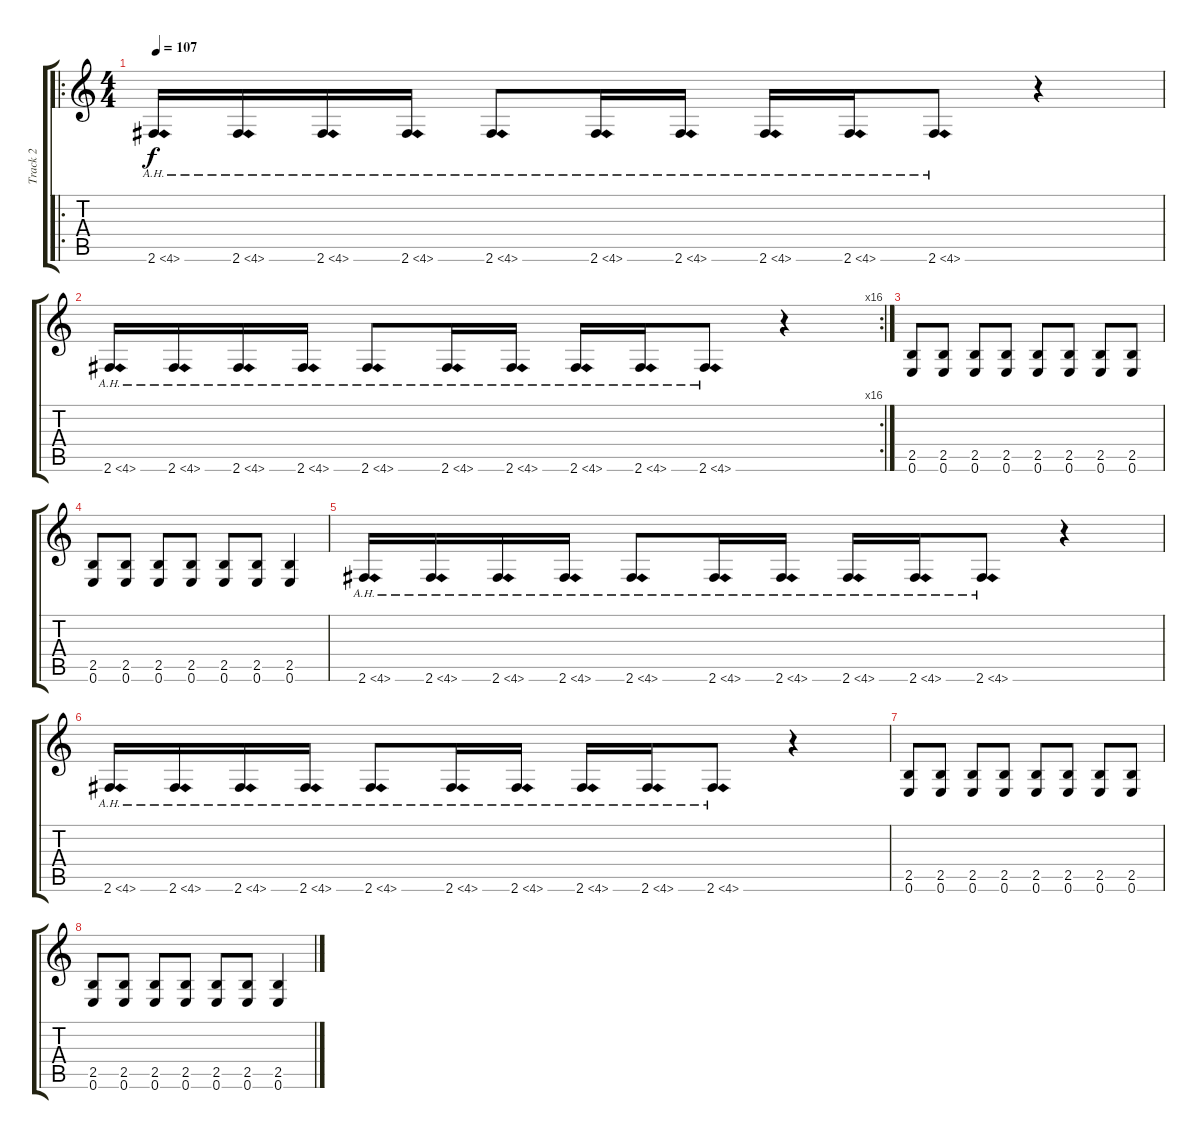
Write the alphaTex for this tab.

\track ("Track 2" "Track 2") {instrument distortionguitar}
\staff {score tabs}
\tuning (E4 B3 G3 D3 A2 E2) {hide}
\ro
\ts (4 4)
\tempo 107
\clef g2
\ks c
2.6{ah 2}.16{dy f instrument distortionguitar} 2.6{ah 2}.16 2.6{ah 2}.16 2.6{ah 2}.16 2.6{ah 2}.8 2.6{ah 2}.16 2.6{ah 2}.16 2.6{ah 2}.16 2.6{ah 2}.16 2.6{ah 2}.8 r.4 |
\rc 16
2.6{ah 2}.16 2.6{ah 2}.16 2.6{ah 2}.16 2.6{ah 2}.16 2.6{ah 2}.8 2.6{ah 2}.16 2.6{ah 2}.16 2.6{ah 2}.16 2.6{ah 2}.16 2.6{ah 2}.8 r.4 |
(2.5 0.6).8 (2.5 0.6).8{instrument electricguitarmuted} (2.5 0.6).8 (2.5 0.6).8{instrument distortionguitar} (2.5 0.6).8 (2.5 0.6).8{instrument electricguitarmuted} (2.5 0.6).8 (2.5 0.6).8{instrument electricguitarmuted} |
(2.5 0.6).8 (2.5 0.6).8{instrument electricguitarmuted} (2.5 0.6).8 (2.5 0.6).8 (2.5 0.6).8{instrument distortionguitar} (2.5 0.6).8 (2.5 0.6).4 |
2.6{ah 2}.16 2.6{ah 2}.16 2.6{ah 2}.16 2.6{ah 2}.16 2.6{ah 2}.8 2.6{ah 2}.16 2.6{ah 2}.16 2.6{ah 2}.16 2.6{ah 2}.16 2.6{ah 2}.8 r.4 |
2.6{ah 2}.16 2.6{ah 2}.16 2.6{ah 2}.16 2.6{ah 2}.16 2.6{ah 2}.8 2.6{ah 2}.16 2.6{ah 2}.16 2.6{ah 2}.16 2.6{ah 2}.16 2.6{ah 2}.8 r.4 |
(2.5 0.6).8 (2.5 0.6).8{instrument electricguitarmuted} (2.5 0.6).8 (2.5 0.6).8{instrument distortionguitar} (2.5 0.6).8 (2.5 0.6).8{instrument electricguitarmuted} (2.5 0.6).8 (2.5 0.6).8{instrument electricguitarmuted} |
(2.5 0.6).8 (2.5 0.6).8{instrument electricguitarmuted} (2.5 0.6).8 (2.5 0.6).8 (2.5 0.6).8{instrument distortionguitar} (2.5 0.6).8 (2.5 0.6).4
